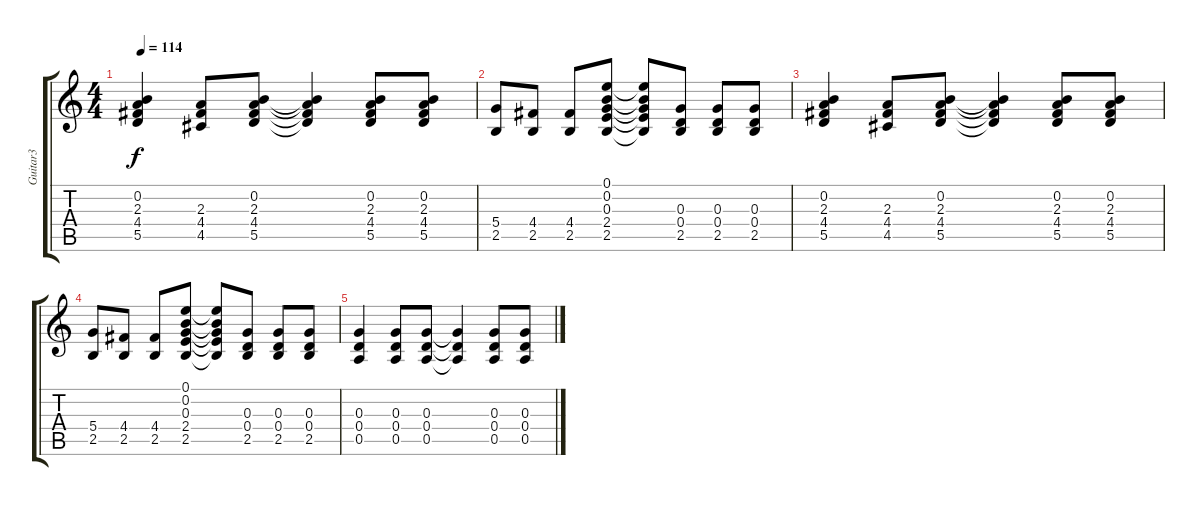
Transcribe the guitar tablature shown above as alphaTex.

\track ("Guitar3" "Guitar3") {instrument electricguitarclean}
\staff {score tabs}
\tuning (E4 B3 G3 D3 A2 E2) {hide}
\ts (4 4)
\tempo 114
\clef g2
\ks c
(0.2 2.3 4.4 5.5).4{dy f} (2.3 4.4 4.5).8 (0.2 2.3 4.4 5.5).8 (0.2{t} 2.3{t} 4.4{t} 5.5{t}).4 (0.2 2.3 4.4 5.5).8 (0.2 2.3 4.4 5.5).8 |
(5.4 2.5).8 (4.4 2.5).8 (4.4 2.5).8 (0.1 0.2 0.3 2.4 2.5).8 (0.1{t} 0.2{t} 0.3{t} 2.4{t} 2.5{t}).8 (0.3 0.4 2.5).8 (0.3 0.4 2.5).8 (0.3 0.4 2.5).8 |
(0.2 2.3 4.4 5.5).4 (2.3 4.4 4.5).8 (0.2 2.3 4.4 5.5).8 (0.2{t} 2.3{t} 4.4{t} 5.5{t}).4 (0.2 2.3 4.4 5.5).8 (0.2 2.3 4.4 5.5).8 |
(5.4 2.5).8 (4.4 2.5).8 (4.4 2.5).8 (0.1 0.2 0.3 2.4 2.5).8 (0.1{t} 0.2{t} 0.3{t} 2.4{t} 2.5{t}).8 (0.3 0.4 2.5).8 (0.3 0.4 2.5).8 (0.3 0.4 2.5).8 |
(0.3 0.4 0.5).4 (0.3 0.4 0.5).8 (0.3 0.4 0.5).8 (0.3{t} 0.4{t} 0.5{t}).4 (0.3 0.4 0.5).8 (0.3 0.4 0.5).8
